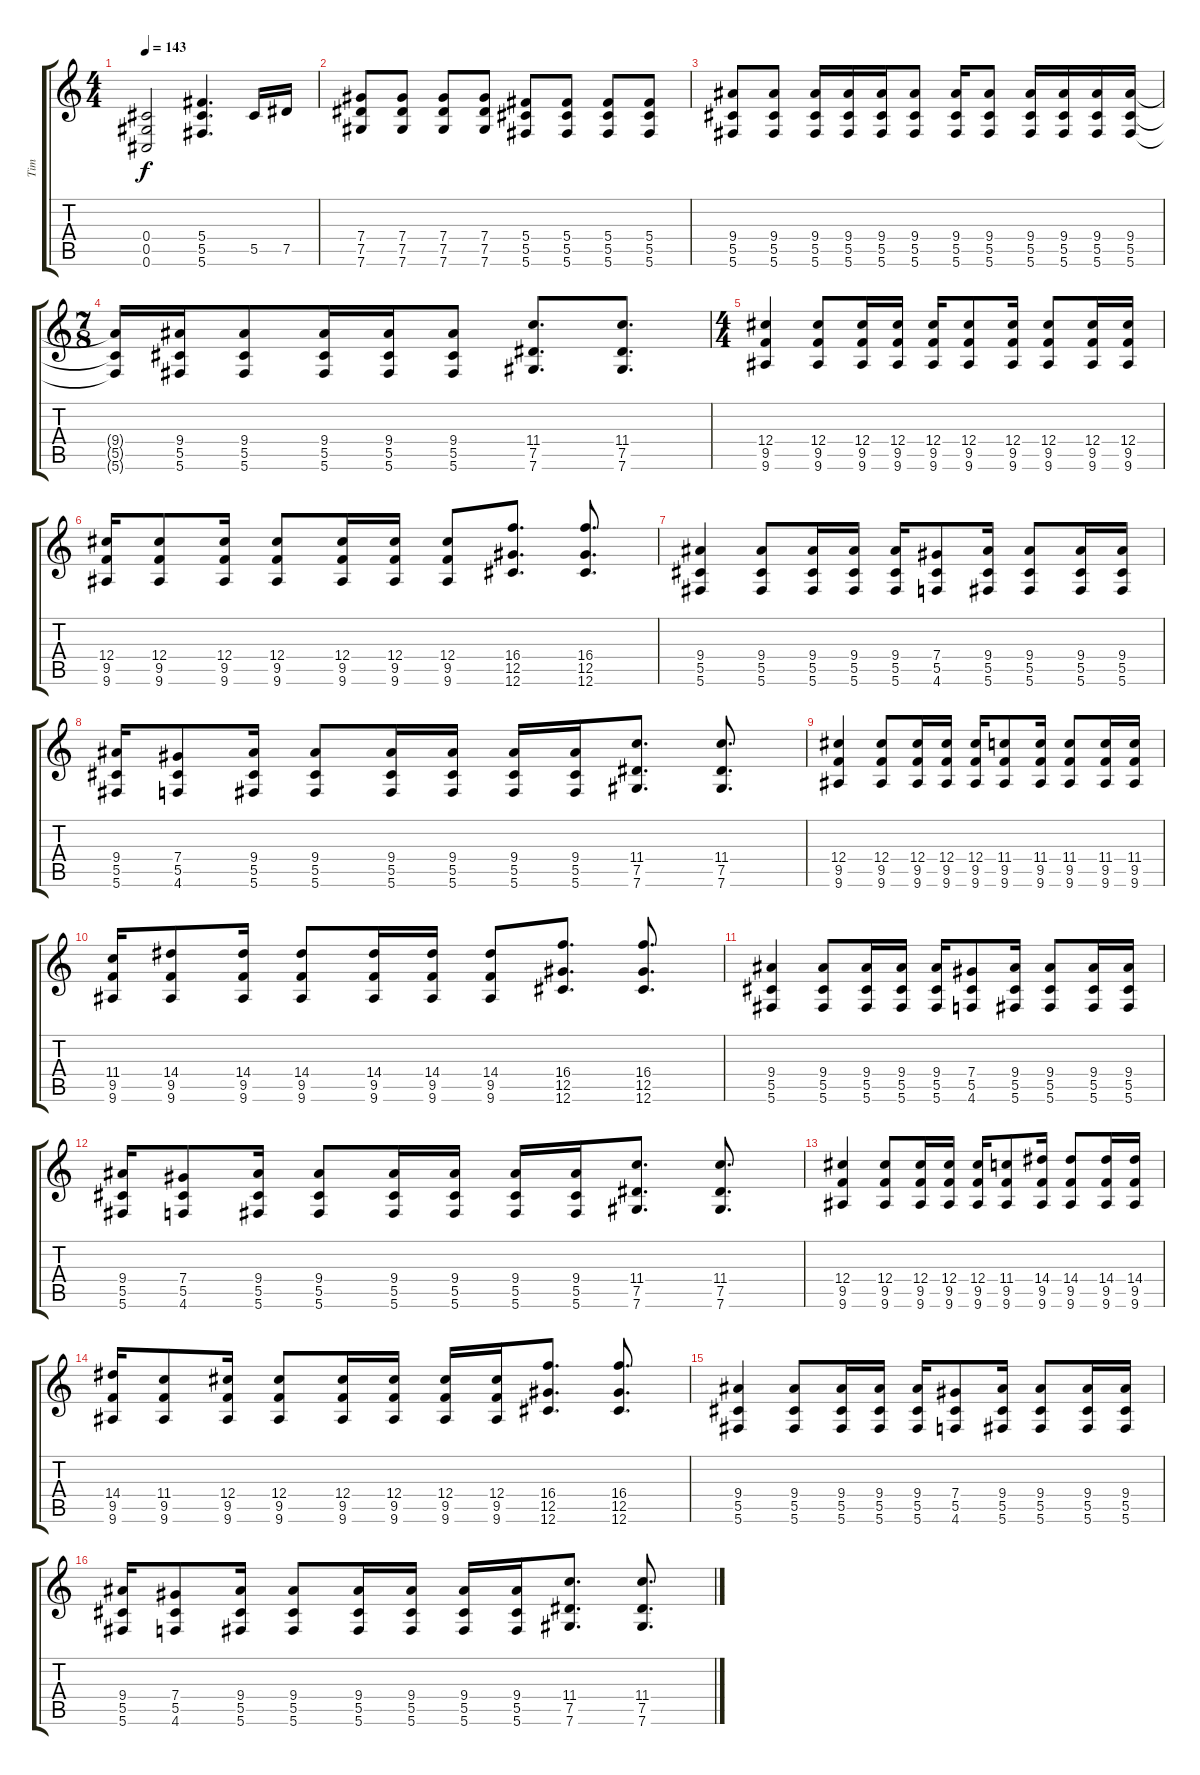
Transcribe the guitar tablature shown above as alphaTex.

\track ("Tim" "Tim") {instrument distortionguitar}
\staff {score tabs}
\tuning (Eb4 Bb3 Gb3 Db3 Ab2 Db2) {hide}
\ts (4 4)
\tempo 143
\clef g2
\ks c
(0.4 0.5 0.6).2{dy f} (5.4 5.5 5.6).4{d} 5.5.16 7.5.16 |
(7.4 7.5 7.6).8 (7.4 7.5 7.6).8 (7.4 7.5 7.6).8 (7.4 7.5 7.6).8 (5.4 5.5 5.6).8 (5.4 5.5 5.6).8 (5.4 5.5 5.6).8 (5.4 5.5 5.6).8 |
(9.4 5.5 5.6).8 (9.4 5.5 5.6).8 (9.4 5.5 5.6).16 (9.4 5.5 5.6).16 (9.4 5.5 5.6).16 (9.4 5.5 5.6).8 (9.4 5.5 5.6).16 (9.4 5.5 5.6).8 (9.4 5.5 5.6).16 (9.4 5.5 5.6).16 (9.4 5.5 5.6).16 (9.4 5.5 5.6).16 |
\ts (7 8)
(9.4{t} 5.5{t} 5.6{t}).16 (9.4 5.5 5.6).16 (9.4 5.5 5.6).8 (9.4 5.5 5.6).16 (9.4 5.5 5.6).16 (9.4 5.5 5.6).8 (11.4 7.5 7.6).8{d} (11.4 7.5 7.6).8{d} |
\ts (4 4)
(12.4 9.5 9.6).4 (12.4 9.5 9.6).8 (12.4 9.5 9.6).16 (12.4 9.5 9.6).16 (12.4 9.5 9.6).16 (12.4 9.5 9.6).8 (12.4 9.5 9.6).16 (12.4 9.5 9.6).8 (12.4 9.5 9.6).16 (12.4 9.5 9.6).16 |
(12.4 9.5 9.6).16 (12.4 9.5 9.6).8 (12.4 9.5 9.6).16 (12.4 9.5 9.6).8 (12.4 9.5 9.6).16 (12.4 9.5 9.6).16 (12.4 9.5 9.6).8 (16.4 12.5 12.6).8{d} (16.4 12.5 12.6).8{d} |
(9.4 5.5 5.6).4 (9.4 5.5 5.6).8 (9.4 5.5 5.6).16 (9.4 5.5 5.6).16 (9.4 5.5 5.6).16 (7.4 5.5 4.6).8 (9.4 5.5 5.6).16 (9.4 5.5 5.6).8 (9.4 5.5 5.6).16 (9.4 5.5 5.6).16 |
(9.4 5.5 5.6).16 (7.4 5.5 4.6).8 (9.4 5.5 5.6).16 (9.4 5.5 5.6).8 (9.4 5.5 5.6).16 (9.4 5.5 5.6).16 (9.4 5.5 5.6).16 (9.4 5.5 5.6).16 (11.4 7.5 7.6).8{d} (11.4 7.5 7.6).8{d} |
(12.4 9.5 9.6).4 (12.4 9.5 9.6).8 (12.4 9.5 9.6).16 (12.4 9.5 9.6).16 (12.4 9.5 9.6).16 (11.4 9.5 9.6).8 (11.4 9.5 9.6).16 (11.4 9.5 9.6).8 (11.4 9.5 9.6).16 (11.4 9.5 9.6).16 |
(11.4 9.5 9.6).16 (14.4 9.5 9.6).8 (14.4 9.5 9.6).16 (14.4 9.5 9.6).8 (14.4 9.5 9.6).16 (14.4 9.5 9.6).16 (14.4 9.5 9.6).8 (16.4 12.5 12.6).8{d} (16.4 12.5 12.6).8{d} |
(9.4 5.5 5.6).4 (9.4 5.5 5.6).8 (9.4 5.5 5.6).16 (9.4 5.5 5.6).16 (9.4 5.5 5.6).16 (7.4 5.5 4.6).8 (9.4 5.5 5.6).16 (9.4 5.5 5.6).8 (9.4 5.5 5.6).16 (9.4 5.5 5.6).16 |
(9.4 5.5 5.6).16 (7.4 5.5 4.6).8 (9.4 5.5 5.6).16 (9.4 5.5 5.6).8 (9.4 5.5 5.6).16 (9.4 5.5 5.6).16 (9.4 5.5 5.6).16 (9.4 5.5 5.6).16 (11.4 7.5 7.6).8{d} (11.4 7.5 7.6).8{d} |
(12.4 9.5 9.6).4 (12.4 9.5 9.6).8 (12.4 9.5 9.6).16 (12.4 9.5 9.6).16 (12.4 9.5 9.6).16 (11.4 9.5 9.6).8 (14.4 9.5 9.6).16 (14.4 9.5 9.6).8 (14.4 9.5 9.6).16 (14.4 9.5 9.6).16 |
(14.4 9.5 9.6).16 (11.4 9.5 9.6).8 (12.4 9.5 9.6).16 (12.4 9.5 9.6).8 (12.4 9.5 9.6).16 (12.4 9.5 9.6).16 (12.4 9.5 9.6).16 (12.4 9.5 9.6).16 (16.4 12.5 12.6).8{d} (16.4 12.5 12.6).8{d} |
(9.4 5.5 5.6).4 (9.4 5.5 5.6).8 (9.4 5.5 5.6).16 (9.4 5.5 5.6).16 (9.4 5.5 5.6).16 (7.4 5.5 4.6).8 (9.4 5.5 5.6).16 (9.4 5.5 5.6).8 (9.4 5.5 5.6).16 (9.4 5.5 5.6).16 |
(9.4 5.5 5.6).16 (7.4 5.5 4.6).8 (9.4 5.5 5.6).16 (9.4 5.5 5.6).8 (9.4 5.5 5.6).16 (9.4 5.5 5.6).16 (9.4 5.5 5.6).16 (9.4 5.5 5.6).16 (11.4 7.5 7.6).8{d} (11.4 7.5 7.6).8{d}
